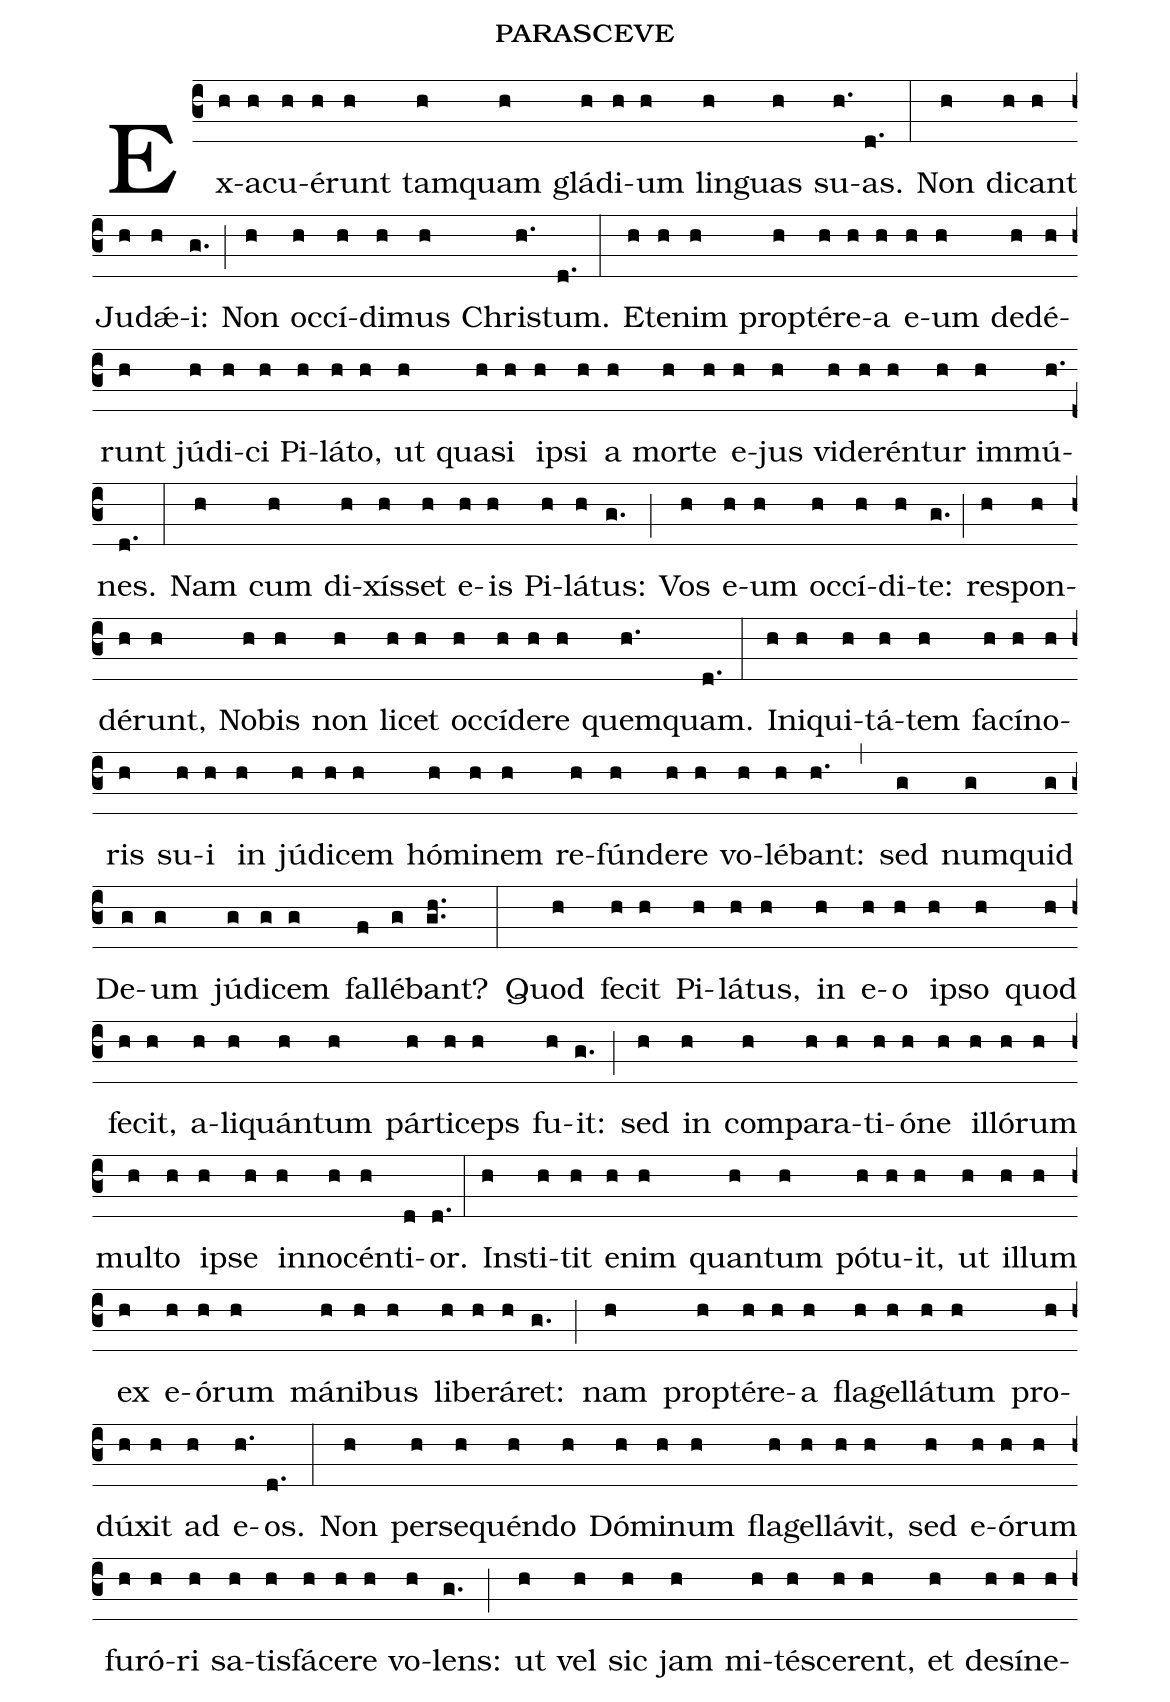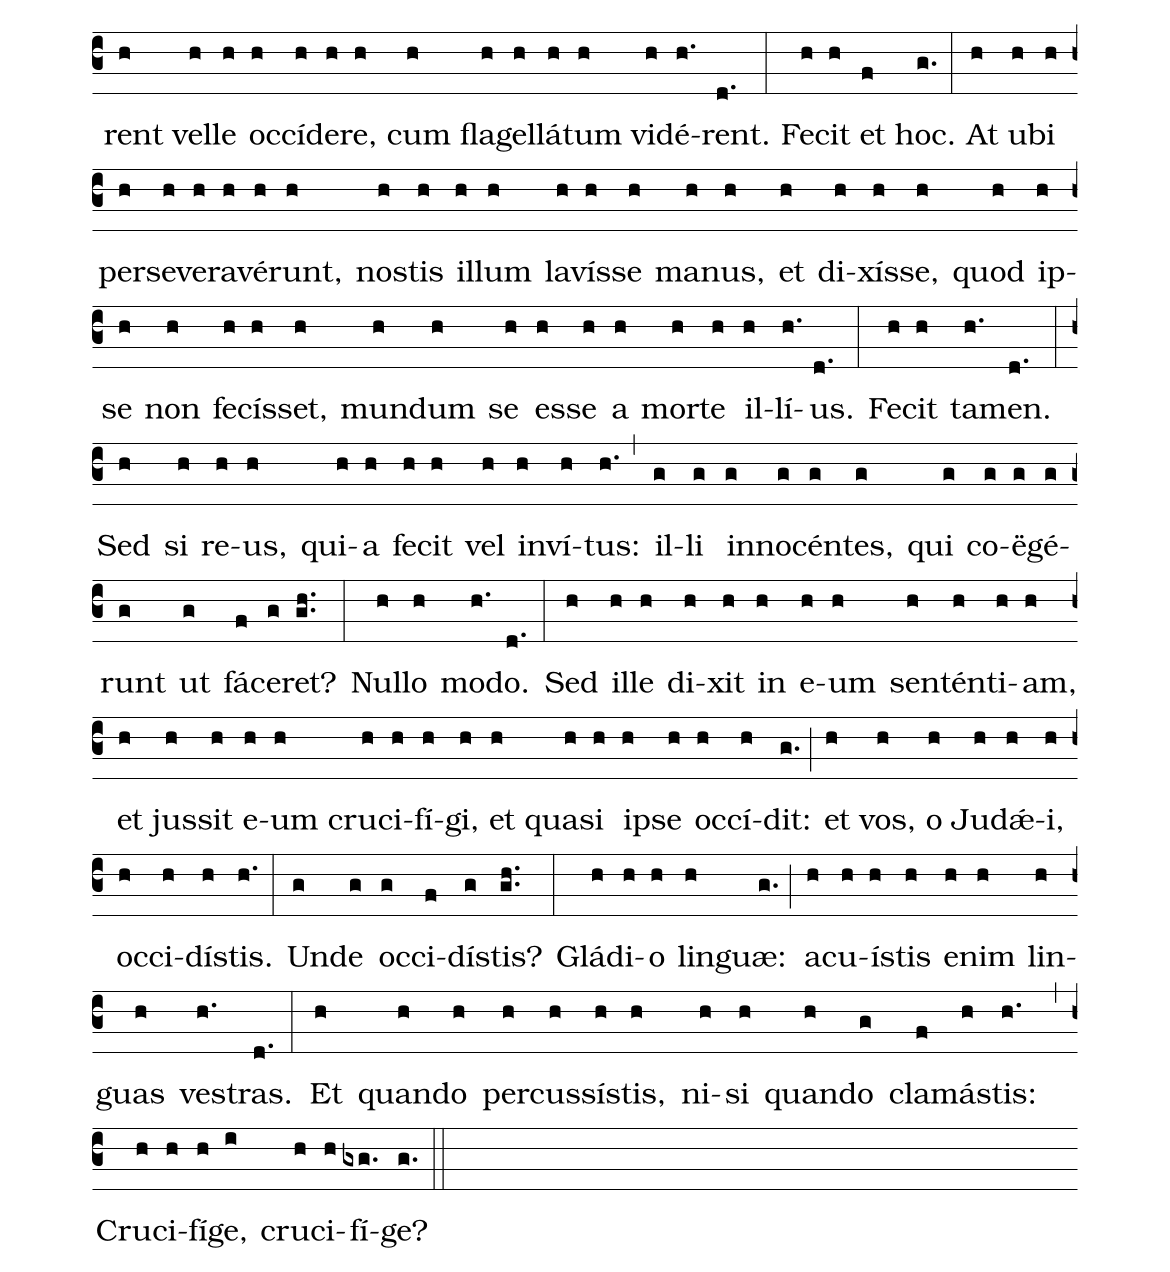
name: parasceve;
%%
(c3) Ex(h)a(h)cu(h)é(h)runt(h) tam(h)quam(h) glá(h)di(h)um(h) lin(h)guas(h) su(h.)as.(d.) (:) Non(h) di(h)cant(h) Ju(h)d<sp>'ae</sp>(h)i:(g.) (;) Non(h) oc(h)cí(h)di(h)mus(h) Chris(h.)tum.(d.) (:) Et(h)e(h)nim(h) prop(h)tér(h)e(h)a(h) e(h)um(h) de(h)dé(h)runt(h) jú(h)di(h)ci(h) Pi(h)lá(h)to,(h) ut(h) qua(h)si(h) ip(h)si(h) a(h) mor(h)te(h) e(h)jus(h) vi(h)de(h)rén(h)tur(h) im(h)mú(h.)nes.(d.) (:) Nam(h) cum(h) di(h)xís(h)set(h) e(h)is(h) Pi(h)lá(h)tus:(g.) (;) Vos(h) e(h)um(h) oc(h)cí(h)di(h)te:(g.) (;) re(h)spon(h)dé(h)runt,(h) No(h)bis(h) non(h) li(h)cet(h) oc(h)cí(h)de(h)re(h) quem(h.)quam.(d.) (:) In(h)i(h)qui(h)tá(h)tem(h) fa(h)cí(h)no(h)ris(h) su(h)i(h) in(h) jú(h)di(h)cem(h) hó(h)mi(h)nem(h) re(h)fún(h)de(h)re(h) vo(h)lé(h)bant:(h.) (,) sed(g) num(g)quid(g) De(g)um(g) jú(g)di(g)cem(g) fal(f)lé(g)bant?(gh..) (:) Quod(h) fe(h)cit(h) Pi(h)lá(h)tus,(h) in(h) e(h)o(h) ip(h)so(h) quod(h) fe(h)cit,(h) a(h)li(h)quán(h)tum(h) pár(h)ti(h)ceps(h) fu(h)it:(g.) (;) sed(h) in(h) com(h)pa(h)ra(h)ti(h)ó(h)ne(h) il(h)ló(h)rum(h) mul(h)to(h) ip(h)se(h) in(h)no(h)cén(h)ti(d)or.(d.) (:) In(h)sti(h)tit(h) e(h)nim(h) quan(h)tum(h) pót(h)u(h)it,(h) ut(h) il(h)lum(h) ex(h) e(h)ó(h)rum(h) má(h)ni(h)bus(h) li(h)be(h)rá(h)ret:(g.) (;) nam(h) prop(h)tér(h)e(h)a(h) fla(h)gel(h)lá(h)tum(h) pro(h)dú(h)xit(h) ad(h) e(h.)os.(d.) (:) Non(h) per(h)se(h)quén(h)do(h) Dó(h)mi(h)num(h) fla(h)gel(h)lá(h)vit,(h) sed(h) e(h)ó(h)rum(h) fu(h)ró(h)ri(h) sa(h)tis(h)fá(h)ce(h)re(h) vo(h)lens:(g.) (;) ut(h) vel(h) sic(h) jam(h) mi(h)té(h)sce(h)rent,(h) et(h) de(h)sí(h)ne(h)rent(h) vel(h)le(h) oc(h)cí(h)de(h)re,(h) cum(h) fla(h)gel(h)lá(h)tum(h) vi(h)dé(h.)rent.(d.) (:) Fe(h)cit(h) et(f) hoc.(g.) (:) At(h) u(h)bi(h) per(h)se(h)ve(h)ra(h)vé(h)runt,(h) nos(h)tis(h) il(h)lum(h) la(h)vís(h)se(h) ma(h)nus,(h) et(h) di(h)xís(h)se,(h) quod(h) ip(h)se(h) non(h) fe(h)cís(h)set,(h) mun(h)dum(h) se(h) es(h)se(h) a(h) mor(h)te(h) il(h)lí(h.)us.(d.) (:) Fe(h)cit(h) ta(h.)men.(d.) (:) Sed(h) si(h) re(h)us,(h) qui(h)a(h) fe(h)cit(h) vel(h) in(h)ví(h)tus:(h.) (,) il(g)li(g) in(g)no(g)cén(g)tes,(g) qui(g) co(g)ë(g)gé(g)runt(g) ut(g) fá(f)ce(g)ret?(gh..) (:) Nul(h)lo(h) mo(h.)do.(d.) (:) Sed(h) il(h)le(h) di(h)xit(h) in(h) e(h)um(h) sen(h)tén(h)ti(h)am,(h) et(h) jus(h)sit(h) e(h)um(h) cru(h)ci(h)fí(h)gi,(h) et(h) qua(h)si(h) ip(h)se(h) oc(h)cí(h)dit:(g.) (;) et(h) vos,(h) o(h) Ju(h)d<sp>'ae</sp>(h)i,(h) oc(h)ci(h)dís(h)tis.(h.) (:) Un(g)de(g) oc(g)ci(f)dís(g)tis?(gh..) (:) Glá(h)di(h)o(h) lin(h)guæ:(g.) (;) a(h)cu(h)ís(h)tis(h) e(h)nim(h) lin(h)guas(h) ves(h.)tras.(d.) (:) Et(h) quan(h)do(h) per(h)cus(h)sís(h)tis,(h) ni(h)si(h) quan(h)do(g) cla(f)más(h)tis:(h.) (,) Cru(h)ci(h)fí(h)ge,(i) cru(h)ci(h)fí(gxg.)ge?(g.) (::)
